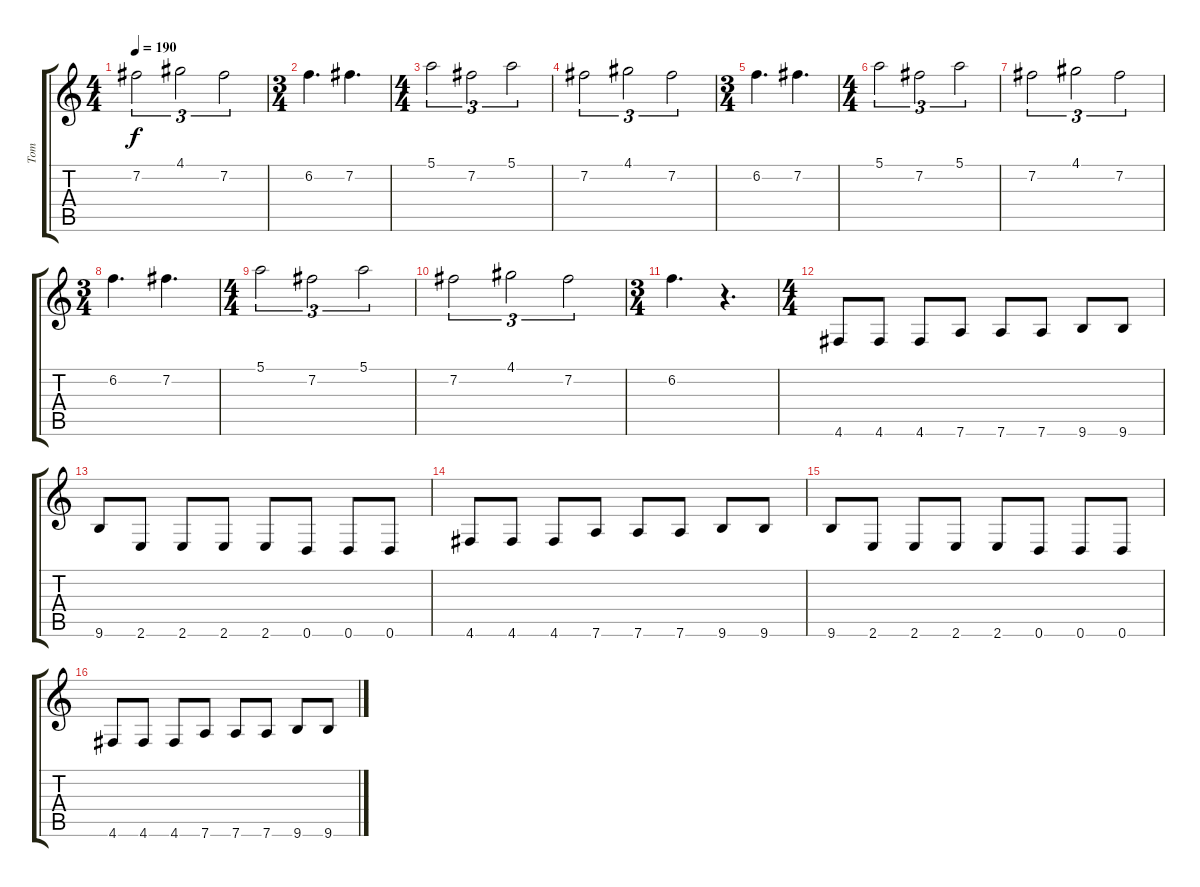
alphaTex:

\track ("Tom" "Tom") {instrument distortionguitar}
\staff {score tabs}
\tuning (E4 B3 G3 D3 A2 D2) {hide}
\ts (4 4)
\tempo 190
\clef g2
\ks c
7.2.2{tu (3 2) dy f} 4.1.2{tu (3 2)} 7.2.2{tu (3 2)} |
\ts (3 4)
6.2.4{d} 7.2.4{d} |
\ts (4 4)
5.1.2{tu (3 2)} 7.2.2{tu (3 2)} 5.1.2{tu (3 2)} |
7.2.2{tu (3 2)} 4.1.2{tu (3 2)} 7.2.2{tu (3 2)} |
\ts (3 4)
6.2.4{d} 7.2.4{d} |
\ts (4 4)
5.1.2{tu (3 2)} 7.2.2{tu (3 2)} 5.1.2{tu (3 2)} |
7.2.2{tu (3 2)} 4.1.2{tu (3 2)} 7.2.2{tu (3 2)} |
\ts (3 4)
6.2.4{d} 7.2.4{d} |
\ts (4 4)
5.1.2{tu (3 2)} 7.2.2{tu (3 2)} 5.1.2{tu (3 2)} |
7.2.2{tu (3 2)} 4.1.2{tu (3 2)} 7.2.2{tu (3 2)} |
\ts (3 4)
6.2.4{d} r.4{d} |
\ts (4 4)
4.6.8 4.6.8 4.6.8 7.6.8 7.6.8 7.6.8 9.6.8 9.6.8 |
9.6.8 2.6.8 2.6.8 2.6.8 2.6.8 0.6.8 0.6.8 0.6.8 |
4.6.8 4.6.8 4.6.8 7.6.8 7.6.8 7.6.8 9.6.8 9.6.8 |
9.6.8 2.6.8 2.6.8 2.6.8 2.6.8 0.6.8 0.6.8 0.6.8 |
4.6.8 4.6.8 4.6.8 7.6.8 7.6.8 7.6.8 9.6.8 9.6.8
